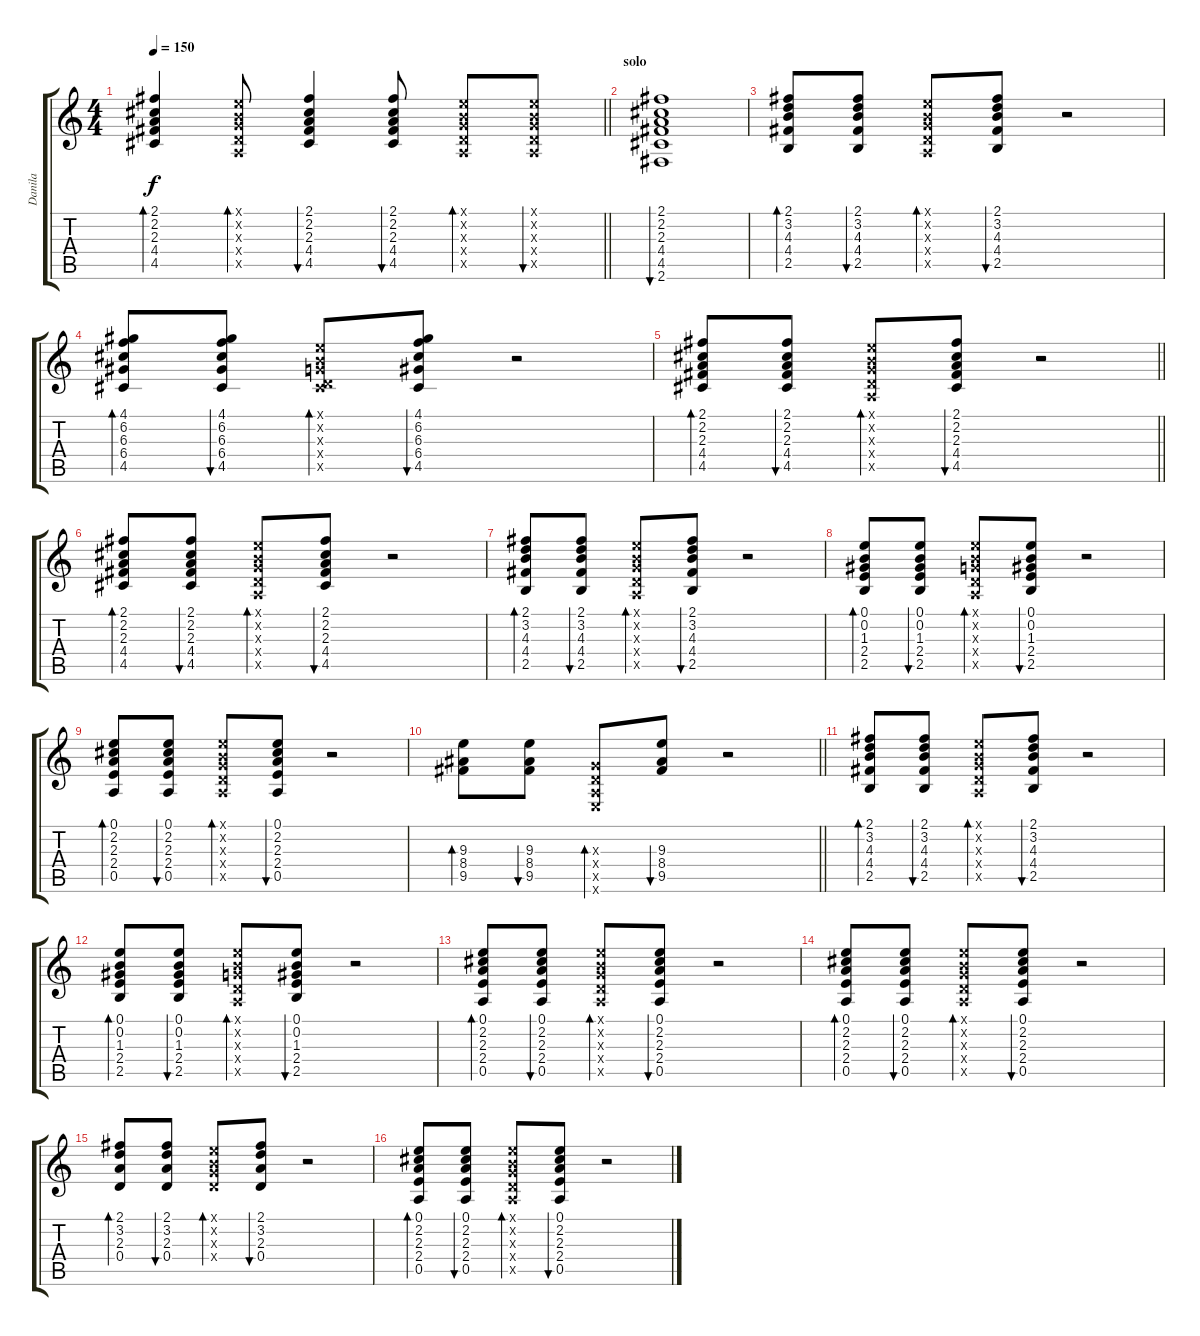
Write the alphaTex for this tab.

\track ("Danila" "Danila") {instrument electricguitarjazz}
\staff {score tabs}
\tuning (E4 B3 G3 D3 A2 E2) {hide}
\ts (4 4)
\tempo 150
\clef g2
\barLineRight lightlight
\ks c
(2.1 2.2 2.3 4.4 4.5).4{bd 60 dy f} (0.1{x} 0.2{x} 0.3{x} 0.4{x} 0.5{x}).8{bd 30} (2.1 2.2 2.3 4.4 4.5).4{bu 30} (2.1 2.2 2.3 4.4 4.5).8{bu 30} (0.1{x} 0.2{x} 0.3{x} 0.4{x} 0.5{x}).8{bd 30} (0.1{x} 0.2{x} 0.3{x} 0.4{x} 0.5{x}).8{bu 30} |
\section ("" "solo")
(2.1 2.2 2.3 4.4 4.5 2.6).1{bu 120} |
(2.1 3.2 4.3 4.4 2.5).8{bd 30} (2.1 3.2 4.3 4.4 2.5).8{bu 30} (0.1{x} 0.2{x} 0.3{x} 0.4{x} 0.5{x}).8{bd 30} (2.1 3.2 4.3 4.4 2.5).8{bu 30} r.2 |
(4.1 6.2 6.3 6.4 4.5).8{bd 30} (4.1 6.2 6.3 6.4 4.5).8{bu 30} (0.1{x} 0.2{x} 0.3{x} 0.4{x} 4.5{x}).8{bd 30} (4.1 6.2 6.3 6.4 4.5).8{bu 30} r.2 |
\barLineRight lightlight
(2.1 2.2 2.3 4.4 4.5).8{bd 30} (2.1 2.2 2.3 4.4 4.5).8{bu 30} (0.1{x} 0.2{x} 0.3{x} 0.4{x} 0.5{x}).8{bd 30} (2.1 2.2 2.3 4.4 4.5).8{bu 30} r.2 |
(2.1 2.2 2.3 4.4 4.5).8{bd 30} (2.1 2.2 2.3 4.4 4.5).8{bu 30} (0.1{x} 0.2{x} 0.3{x} 0.4{x} 0.5{x}).8{bd 30} (2.1 2.2 2.3 4.4 4.5).8{bu 30} r.2 |
(2.1 3.2 4.3 4.4 2.5).8{bd 30} (2.1 3.2 4.3 4.4 2.5).8{bu 30} (0.1{x} 0.2{x} 0.3{x} 0.4{x} 0.5{x}).8{bd 30} (2.1 3.2 4.3 4.4 2.5).8{bu 30} r.2 |
(0.1 0.2 1.3 2.4 2.5).8{bd 30} (0.1 0.2 1.3 2.4 2.5).8{bu 30} (0.1{x} 0.2{x} 0.3{x} 0.4{x} 0.5{x}).8{bd 30} (0.1 0.2 1.3 2.4 2.5).8{bu 30} r.2 |
(0.1 2.2 2.3 2.4 0.5).8{bd 30} (0.1 2.2 2.3 2.4 0.5).8{bu 30} (0.1{x} 0.2{x} 0.3{x} 0.4{x} 0.5{x}).8{bd 30} (0.1 2.2 2.3 2.4 0.5).8{bu 30} r.2 |
\barLineRight lightlight
(9.3 8.4 9.5).8{bd 30} (9.3 8.4 9.5).8{bu 30} (0.3{x} 0.4{x} 0.5{x} 0.6{x}).8{bd 30} (9.3 8.4 9.5).8{bu 30} r.2 |
(2.1 3.2 4.3 4.4 2.5).8{bd 30} (2.1 3.2 4.3 4.4 2.5).8{bu 30} (0.1{x} 0.2{x} 0.3{x} 0.4{x} 0.5{x}).8{bd 30} (2.1 3.2 4.3 4.4 2.5).8{bu 30} r.2 |
(0.1 0.2 1.3 2.4 2.5).8{bd 30} (0.1 0.2 1.3 2.4 2.5).8{bu 30} (0.1{x} 0.2{x} 0.3{x} 0.4{x} 0.5{x}).8{bd 30} (0.1 0.2 1.3 2.4 2.5).8{bu 30} r.2 |
(0.1 2.2 2.3 2.4 0.5).8{bd 30} (0.1 2.2 2.3 2.4 0.5).8{bu 30} (0.1{x} 0.2{x} 0.3{x} 0.4{x} 0.5{x}).8{bd 30} (0.1 2.2 2.3 2.4 0.5).8{bu 30} r.2 |
(0.1 2.2 2.3 2.4 0.5).8{bd 30} (0.1 2.2 2.3 2.4 0.5).8{bu 30} (0.1{x} 0.2{x} 0.3{x} 0.4{x} 0.5{x}).8{bd 30} (0.1 2.2 2.3 2.4 0.5).8{bu 30} r.2 |
(2.1 3.2 2.3 0.4).8{bd 30} (2.1 3.2 2.3 0.4).8{bu 30} (0.1{x} 0.2{x} 0.3{x} 0.4{x}).8{bd 30} (2.1 3.2 2.3 0.4).8{bu 30} r.2 |
(0.1 2.2 2.3 2.4 0.5).8{bd 30} (0.1 2.2 2.3 2.4 0.5).8{bu 30} (0.1{x} 0.2{x} 0.3{x} 0.4{x} 0.5{x}).8{bd 30} (0.1 2.2 2.3 2.4 0.5).8{bu 30} r.2
